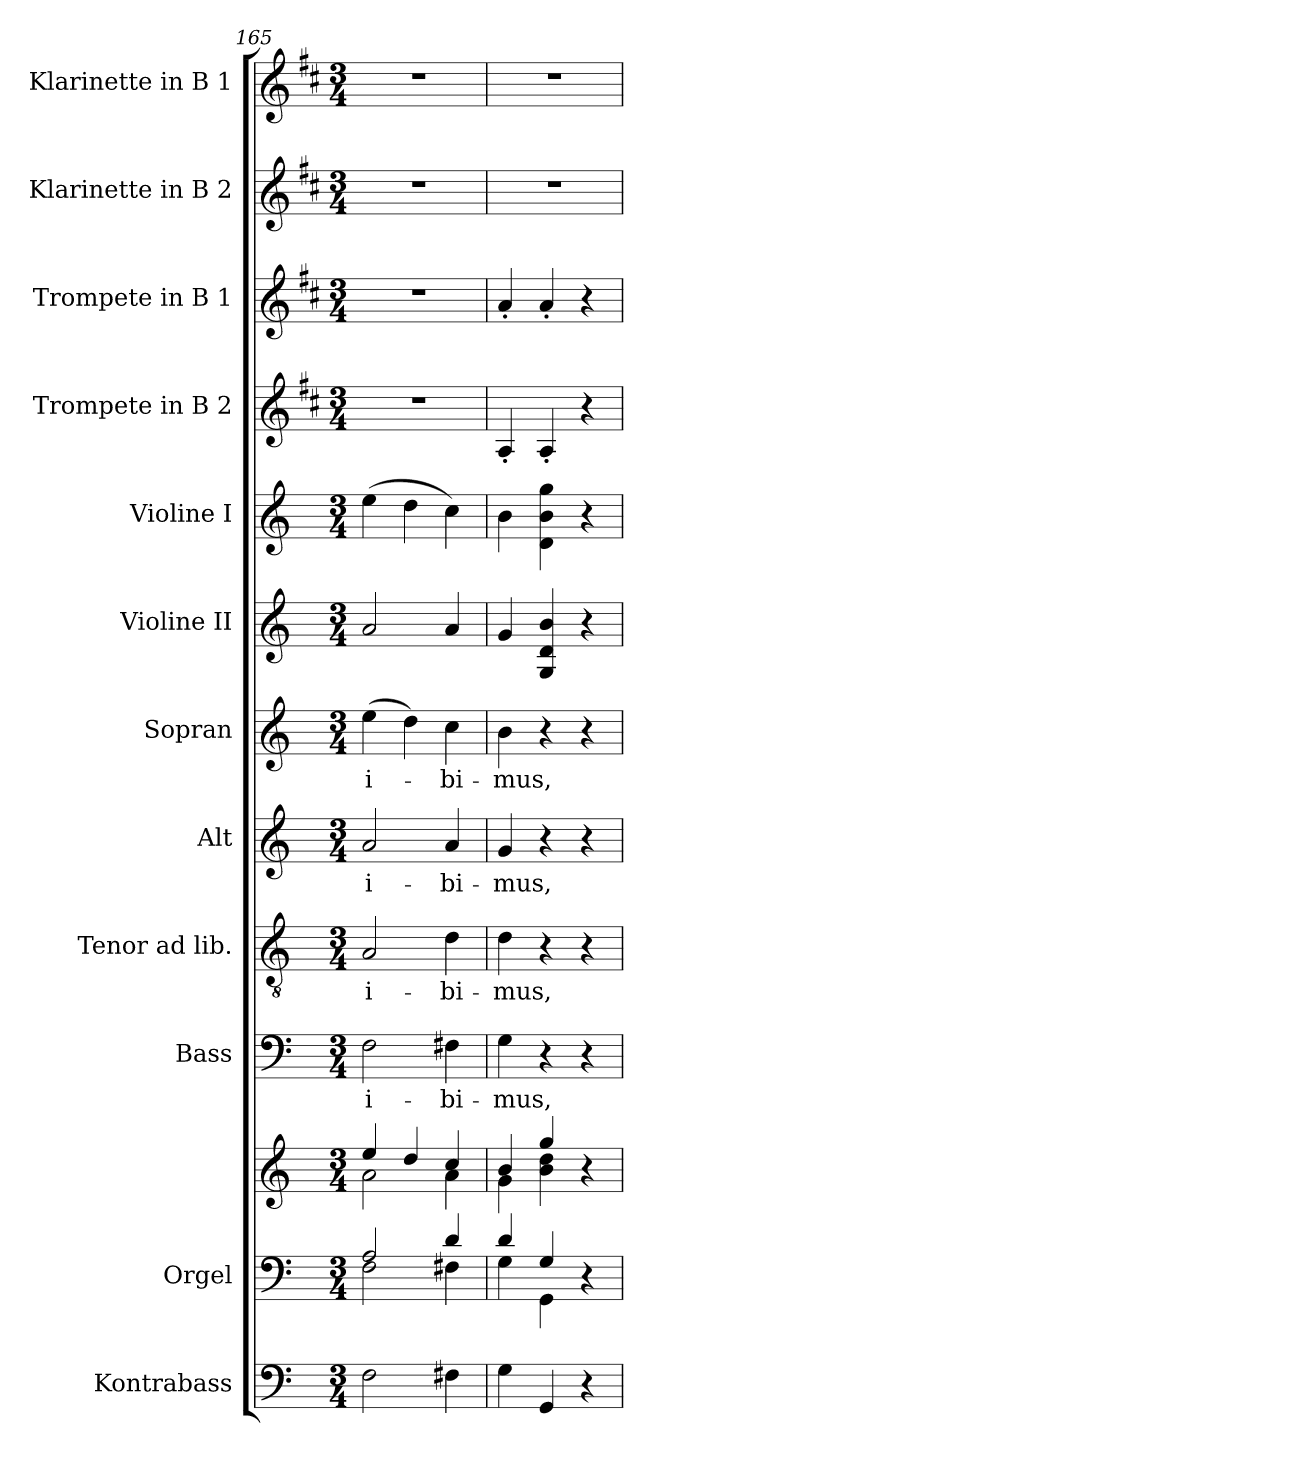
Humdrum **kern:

**kern	**kern	**kern	**kern	**text	**kern	**text	**kern	**text	**kern	**text	**kern	**kern	**kern	**kern	**kern	**kern
*part12	*part11	*part11	*part10	*part10	*part9	*part9	*part8	*part8	*part7	*part7	*part6	*part5	*part4	*part3	*part2	*part1
*staff13	*staff12	*staff11	*staff10	*staff10	*staff9	*staff9	*staff8	*staff8	*staff7	*staff7	*staff6	*staff5	*staff4	*staff3	*staff2	*staff1
*I"Kontrabass	*I"Orgel	*	*I"Bass	*	*I"Tenor ad lib.	*	*I"Alt	*	*I"Sopran	*	*I"Violine II	*I"Violine I	*I"Trompete in B 2	*I"Trompete in B 1	*I"Klarinette in B 2	*I"Klarinette in B 1
*I'Kb.	*I'Org.	*	*I'B	*	*I'T	*	*I'A	*	*I'S	*	*I'Vl. II	*I'Vl. I	*	*	*	*
!!LO:PB:g=z
*clefF4	*clefF4	*clefG2	*clefF4	*	*clefGv2	*	*clefG2	*	*clefG2	*	*clefG2	*clefG2	*clefG2	*clefG2	*clefG2	*clefG2
*ITrd7c12	*	*	*	*	*	*	*	*	*	*	*	*	*ITrd1c2	*ITrd1c2	*ITrd1c2	*ITrd1c2
*k[]	*k[]	*k[]	*k[]	*	*k[]	*	*k[]	*	*k[]	*	*k[]	*k[]	*k[]	*k[]	*k[]	*k[]
*C:	*C:	*C:	*C:	*	*C:	*	*C:	*	*C:	*	*C:	*C:	*C:	*C:	*C:	*C:
*M3/4	*M3/4	*M3/4	*M3/4	*	*M3/4	*	*M3/4	*	*M3/4	*	*M3/4	*M3/4	*M3/4	*M3/4	*M3/4	*M3/4
=165	=165	=165	=165	=165	=165	=165	=165	=165	=165	=165	=165	=165	=165	=165	=165	=165
*	*^	*^	*	*	*	*	*	*	*	*	*	*	*	*	*	*
!	!	!	!	!	!	!LO:LY:b	!	!LO:LY:b	!	!LO:LY:b	!	!LO:LY:b	!	!	!	!	!	!
2FF\	2A/	2F\	4ee/	2a\	2F\	i-	2A/	i-	2a/	i-	(>4ee\	i-	2a/	(>4ee\	2.r	2.r	2.r	2.r
.	.	.	4dd/	.	.	.	.	.	.	.	4dd\)	.	.	4dd\	.	.	.	.
!	!	!	!	!	!	!LO:LY:b	!	!LO:LY:b	!	!LO:LY:b	!	!LO:LY:b	!	!	!	!	!	!
4FF#X\	4d/	4F#X\	4cc/	4a\	4F#X\	-bi-	4d\	-bi-	4a/	-bi-	4cc\	-bi-	4a/	4cc\)	.	.	.	.
=166	=166	=166	=166	=166	=166	=166	=166	=166	=166	=166	=166	=166	=166	=166	=166	=166	=166	=166
!	!	!	!	!	!	!LO:LY:b	!	!LO:LY:b	!	!LO:LY:b	!	!LO:LY:b	!	!	!	!	!	!
4GG\	4d/	4G\	4b/	4g\	4G\	-mus,	4d\	-mus,	4g/	-mus,	4b\	-mus,	4g/	4b\	4G'</	4g'</	2.r	2.r
4GGG/	4G/	4GG\	4gg/	4b\ 4dd\	4r	.	4r	.	4r	.	4r	.	4G/ 4d/ 4b/	4d\ 4b\ 4gg\	4G'</	4g'</	.	.
4r	4r	4ryy	4r	4ryy	4r	.	4r	.	4r	.	4r	.	4r	4r	4r	4r	.	.
*	*v	*v	*	*	*	*	*	*	*	*	*	*	*	*	*	*	*	*
*	*	*v	*v	*	*	*	*	*	*	*	*	*	*	*	*	*	*
=	=	=	=	=	=	=	=	=	=	=	=	=	=	=	=	=
*-	*-	*-	*-	*-	*-	*-	*-	*-	*-	*-	*-	*-	*-	*-	*-	*-
